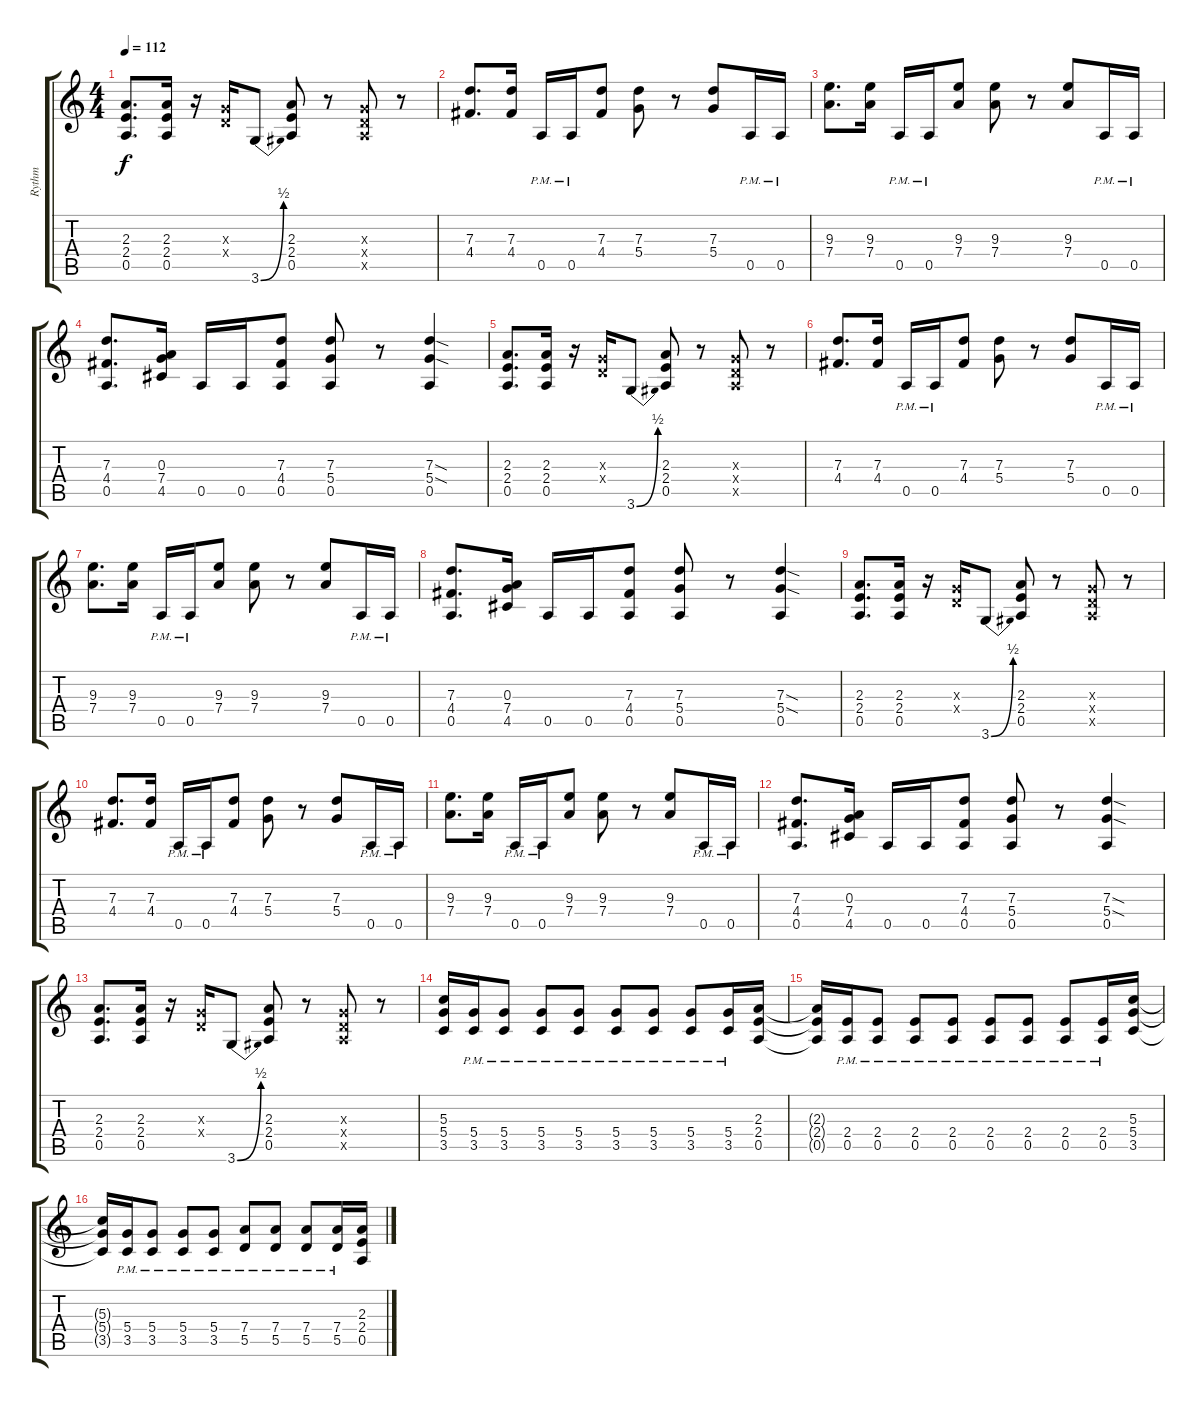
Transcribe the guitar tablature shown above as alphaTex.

\track ("Rythm" "Rythm") {instrument electricguitarclean}
\staff {score tabs}
\tuning (E4 B3 G3 D3 A2 E2) {hide}
\ts (4 4)
\tempo 112
\clef g2
\ks c
(2.3 2.4 0.5).8{d dy f} (2.3 2.4 0.5).16 r.16 (0.3{x} 0.4{x}).16 3.6{be (bend 0 0 60 2)}.8 (2.3 2.4 0.5).8 r.8 (0.3{x} 0.4{x} 0.5{x}).8 r.8 |
(7.3 4.4).8{d} (7.3 4.4).16 0.5{pm}.16 0.5{pm}.16 (7.3 4.4).8 (7.3 5.4).8 r.8 (7.3 5.4).8 0.5{pm}.16 0.5{pm}.16 |
(9.3 7.4).8{d} (9.3 7.4).16 0.5{pm}.16 0.5{pm}.16 (9.3 7.4).8 (9.3 7.4).8 r.8 (9.3 7.4).8 0.5{pm}.16 0.5{pm}.16 |
(7.3 4.4 0.5).8{d} (0.3 7.4 4.5).16 0.5.16 0.5.16 (7.3 4.4 0.5).8 (7.3 5.4 0.5).8 r.8 (7.3{sod} 5.4{sod} 0.5).4 |
(2.3 2.4 0.5).8{d} (2.3 2.4 0.5).16 r.16 (0.3{x} 0.4{x}).16 3.6{be (bend 0 0 60 2)}.8 (2.3 2.4 0.5).8 r.8 (0.3{x} 0.4{x} 0.5{x}).8 r.8 |
(7.3 4.4).8{d} (7.3 4.4).16 0.5{pm}.16 0.5{pm}.16 (7.3 4.4).8 (7.3 5.4).8 r.8 (7.3 5.4).8 0.5{pm}.16 0.5{pm}.16 |
(9.3 7.4).8{d} (9.3 7.4).16 0.5{pm}.16 0.5{pm}.16 (9.3 7.4).8 (9.3 7.4).8 r.8 (9.3 7.4).8 0.5{pm}.16 0.5{pm}.16 |
(7.3 4.4 0.5).8{d} (0.3 7.4 4.5).16 0.5.16 0.5.16 (7.3 4.4 0.5).8 (7.3 5.4 0.5).8 r.8 (7.3{sod} 5.4{sod} 0.5).4 |
(2.3 2.4 0.5).8{d} (2.3 2.4 0.5).16 r.16 (0.3{x} 0.4{x}).16 3.6{be (bend 0 0 60 2)}.8 (2.3 2.4 0.5).8 r.8 (0.3{x} 0.4{x} 0.5{x}).8 r.8 |
(7.3 4.4).8{d} (7.3 4.4).16 0.5{pm}.16 0.5{pm}.16 (7.3 4.4).8 (7.3 5.4).8 r.8 (7.3 5.4).8 0.5{pm}.16 0.5{pm}.16 |
(9.3 7.4).8{d} (9.3 7.4).16 0.5{pm}.16 0.5{pm}.16 (9.3 7.4).8 (9.3 7.4).8 r.8 (9.3 7.4).8 0.5{pm}.16 0.5{pm}.16 |
(7.3 4.4 0.5).8{d} (0.3 7.4 4.5).16 0.5.16 0.5.16 (7.3 4.4 0.5).8 (7.3 5.4 0.5).8 r.8 (7.3{sod} 5.4{sod} 0.5).4 |
(2.3 2.4 0.5).8{d} (2.3 2.4 0.5).16 r.16 (0.3{x} 0.4{x}).16 3.6{be (bend 0 0 60 2)}.8 (2.3 2.4 0.5).8 r.8 (0.3{x} 0.4{x} 0.5{x}).8 r.8 |
(5.3 5.4 3.5).16 (5.4{pm} 3.5{pm}).16 (5.4{pm} 3.5{pm}).8 (5.4{pm} 3.5{pm}).8 (5.4{pm} 3.5{pm}).8 (5.4{pm} 3.5{pm}).8 (5.4{pm} 3.5{pm}).8 (5.4{pm} 3.5{pm}).8 (5.4{pm} 3.5{pm}).16 (2.3 2.4 0.5).16 |
(2.3{t} 2.4{t} 0.5{t}).16 (2.4{pm} 0.5{pm}).16 (2.4{pm} 0.5{pm}).8 (2.4{pm} 0.5{pm}).8 (2.4{pm} 0.5{pm}).8 (2.4{pm} 0.5{pm}).8 (2.4{pm} 0.5{pm}).8 (2.4{pm} 0.5{pm}).8 (2.4{pm} 0.5{pm}).16 (5.3 5.4 3.5).16 |
(5.3{t} 5.4{t} 3.5{t}).16 (5.4{pm} 3.5{pm}).16 (5.4{pm} 3.5{pm}).8 (5.4{pm} 3.5{pm}).8 (5.4{pm} 3.5{pm}).8 (7.4{pm} 5.5{pm}).8 (7.4{pm} 5.5{pm}).8 (7.4{pm} 5.5{pm}).8 (7.4{pm} 5.5{pm}).16 (2.3 2.4 0.5).16
